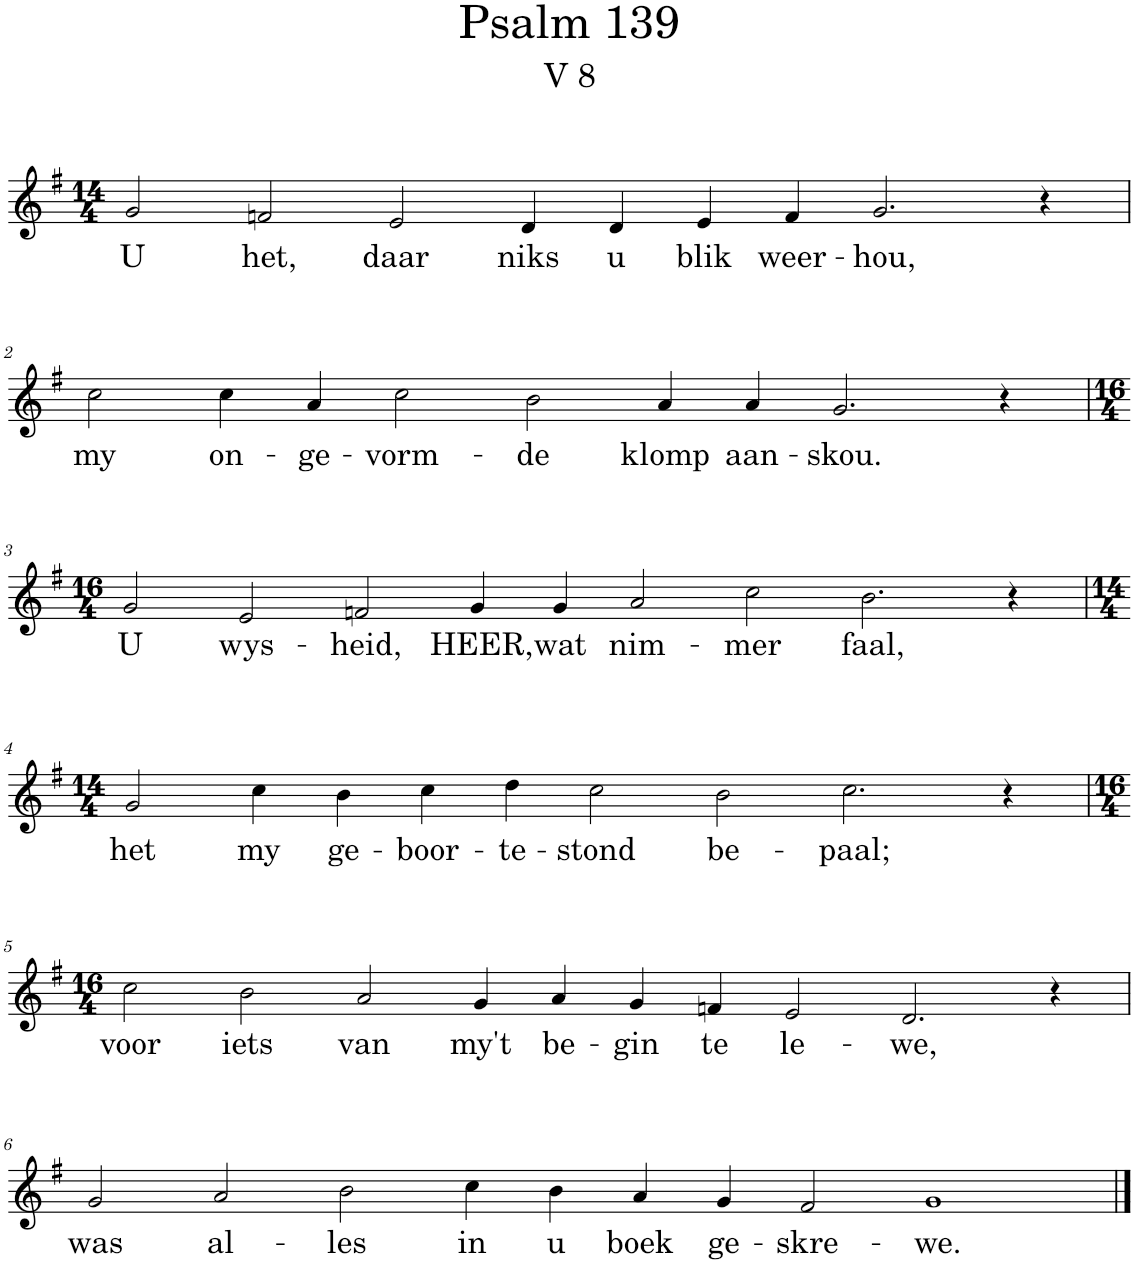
**kern	**text
*part1	*part1
*staff1	*staff1
*I"Pipe Organ	*
*I'Org.	*
*clefG2	*
*k[f#]	*
*M14/4	*
=1	=1
!	!LO:LY:b
2g/	U
!	!LO:LY:b
2fn/	het,
!	!LO:LY:b
2e/	daar
!	!LO:LY:b
4d/	niks
!	!LO:LY:b
4d/	u
!	!LO:LY:b
4e/	blik
!	!LO:LY:b
4f/	weer-
!	!LO:LY:b
2.g/	-hou,
4r	.
!!LO:LB:g=z
=2	=2
!	!LO:LY:b
2cc\	my
!	!LO:LY:b
4cc\	on-
!	!LO:LY:b
4a/	-ge-
!	!LO:LY:b
2cc\	-vorm-
!	!LO:LY:b
2b\	-de
!	!LO:LY:b
4a/	klomp
!	!LO:LY:b
4a/	aan-
!	!LO:LY:b
2.g/	-skou.
4r	.
!!LO:LB:g=z
=3	=3
*M16/4	*
!	!LO:LY:b
2g/	U
!	!LO:LY:b
2e/	wys-
!	!LO:LY:b
2fn/	-heid,
!	!LO:LY:b
4g/	HEER,
!	!LO:LY:b
4g/	wat
!	!LO:LY:b
2a/	nim-
!	!LO:LY:b
2cc\	-mer
!	!LO:LY:b
2.b\	faal,
4r	.
!!LO:LB:g=z
=4	=4
*M14/4	*
!	!LO:LY:b
2g/	het
!	!LO:LY:b
4cc\	my
!	!LO:LY:b
4b\	ge-
!	!LO:LY:b
4cc\	-boor-
!	!LO:LY:b
4dd\	-te-
!	!LO:LY:b
2cc\	-stond
!	!LO:LY:b
2b\	be-
!	!LO:LY:b
2.cc\	-paal;
4r	.
!!LO:LB:g=z
=5	=5
*M16/4	*
!	!LO:LY:b
2cc\	voor
!	!LO:LY:b
2b\	iets
!	!LO:LY:b
2a/	van
!	!LO:LY:b
4g/	my't
!	!LO:LY:b
4a/	be-
!	!LO:LY:b
4g/	-gin
!	!LO:LY:b
4fn/	te
!	!LO:LY:b
2e/	le-
!	!LO:LY:b
2.d/	-we,
4r	.
!!LO:LB:g=z
=6	=6
!	!LO:LY:b
2g/	was
!	!LO:LY:b
2a/	al-
!	!LO:LY:b
2b\	-les
!	!LO:LY:b
4cc\	in
!	!LO:LY:b
4b\	u
!	!LO:LY:b
4a/	boek
!	!LO:LY:b
4g/	ge-
!	!LO:LY:b
2f#/	-skre-
!	!LO:LY:b
1g	-we.
==	==
*-	*-
